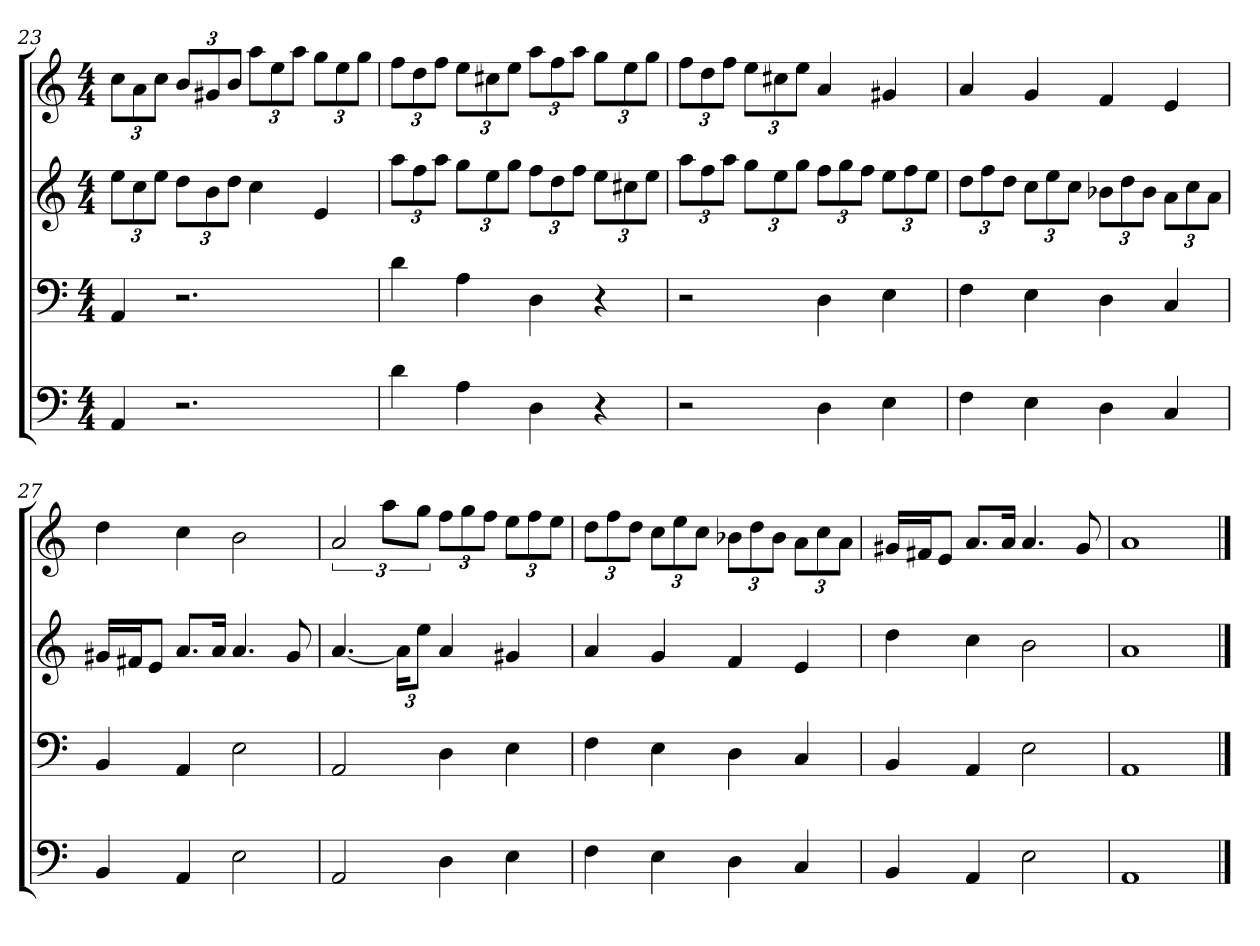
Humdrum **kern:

**kern	**kern	**kern	**kern
*part4	*part3	*part2	*part1
*staff4	*staff3	*staff2	*staff1
*k[]	*k[]	*k[]	*k[]
*a:	*a:	*a:	*a:
*M4/4	*M4/4	*M4/4	*M4/4
=23	=23	=23	=23
4AA	4AA	12eeL	12ccL
.	.	12cc	12a
.	.	12eeJ	12ccJ
2.r	2.r	12ddL	12bL
.	.	12b	12g#X
.	.	12ddJ	12bJ
.	.	4cc	12aaL
.	.	.	12ee
.	.	.	12aaJ
.	.	4e	12ggL
.	.	.	12ee
.	.	.	12ggJ
=24	=24	=24	=24
4d	4d	12aaL	12ffL
.	.	12ff	12dd
.	.	12aaJ	12ffJ
4A	4A	12ggL	12eeL
.	.	12ee	12cc#X
.	.	12ggJ	12eeJ
4D	4D	12ffL	12aaL
.	.	12dd	12ff
.	.	12ffJ	12aaJ
4r	4r	12eeL	12ggL
.	.	12cc#X	12ee
.	.	12eeJ	12ggJ
=25	=25	=25	=25
2r	2r	12aaL	12ffL
.	.	12ff	12dd
.	.	12aaJ	12ffJ
.	.	12ggL	12eeL
.	.	12ee	12cc#X
.	.	12ggJ	12eeJ
4D	4D	12ffL	4a
.	.	12gg	.
.	.	12ffJ	.
4E	4E	12eeL	4g#X
.	.	12ff	.
.	.	12eeJ	.
=26	=26	=26	=26
4F	4F	12ddL	4a
.	.	12ff	.
.	.	12ddJ	.
4E	4E	12ccL	4g
.	.	12ee	.
.	.	12ccJ	.
4D	4D	12b-XL	4f
.	.	12dd	.
.	.	12b-J	.
4C	4C	12aL	4e
.	.	12cc	.
.	.	12aJ	.
=27	=27	=27	=27
4BB	4BB	16g#XLL	4dd
.	.	16f#XJ	.
.	.	8eJ	.
4AA	4AA	8.aL	4cc
.	.	16aJk	.
2E	2E	4.a	2b
.	.	8g#	.
=28	=28	=28	=28
2AA	2AA	[4.a	3a
.	.	.	12aaL
.	.	24aKL]	.
.	.	12eeJ	12ggJ
4D	4D	4a	12ffL
.	.	.	12gg
.	.	.	12ffJ
4E	4E	4g#X	12eeL
.	.	.	12ff
.	.	.	12eeJ
=29	=29	=29	=29
4F	4F	4a	12ddL
.	.	.	12ff
.	.	.	12ddJ
4E	4E	4g	12ccL
.	.	.	12ee
.	.	.	12ccJ
4D	4D	4f	12b-XL
.	.	.	12dd
.	.	.	12b-J
4C	4C	4e	12aL
.	.	.	12cc
.	.	.	12aJ
=30	=30	=30	=30
4BB	4BB	4dd	16g#XLL
.	.	.	16f#XJ
.	.	.	8eJ
4AA	4AA	4cc	8.aL
.	.	.	16aJk
2E	2E	2b	4.a
.	.	.	8g#
=31	=31	=31	=31
1AA	1AA	1a	1a
==	==	==	==
*-	*-	*-	*-
